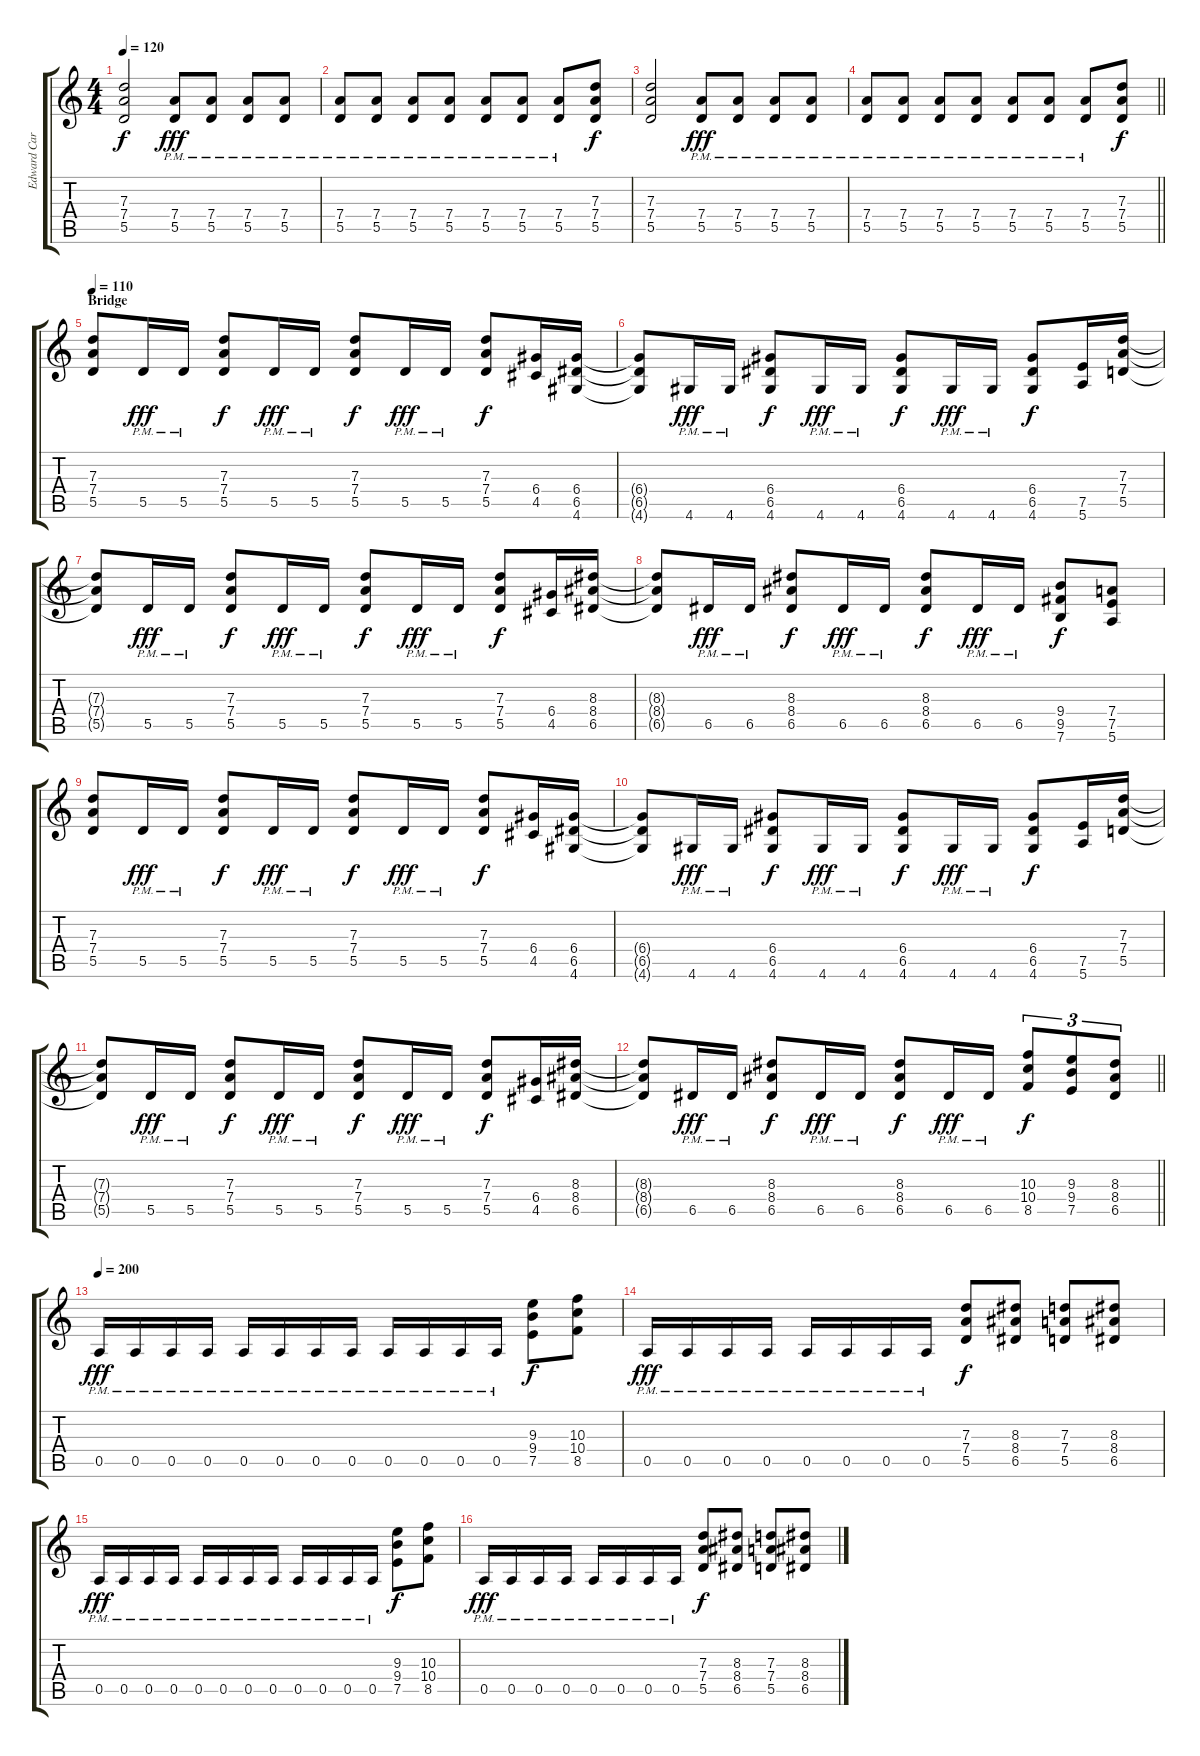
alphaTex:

\track ("Edward Carlson" "Edward Car") {instrument overdrivenguitar}
\staff {score tabs}
\tuning (E4 B3 G3 D3 A2 E2) {hide}
\ts (4 4)
\tempo 120
\clef g2
\ks c
(7.3 7.4 5.5).2{dy f} (7.4{pm} 5.5{pm}).8{dy fff} (7.4{pm} 5.5{pm}).8 (7.4{pm} 5.5{pm}).8 (7.4{pm} 5.5{pm}).8 |
(7.4{pm} 5.5{pm}).8 (7.4{pm} 5.5{pm}).8 (7.4{pm} 5.5{pm}).8 (7.4{pm} 5.5{pm}).8 (7.4{pm} 5.5{pm}).8 (7.4{pm} 5.5{pm}).8 (7.4{pm} 5.5{pm}).8 (7.3 7.4 5.5).8{dy f} |
(7.3 7.4 5.5).2 (7.4{pm} 5.5{pm}).8{dy fff} (7.4{pm} 5.5{pm}).8 (7.4{pm} 5.5{pm}).8 (7.4{pm} 5.5{pm}).8 |
\barLineRight lightlight
(7.4{pm} 5.5{pm}).8 (7.4{pm} 5.5{pm}).8 (7.4{pm} 5.5{pm}).8 (7.4{pm} 5.5{pm}).8 (7.4{pm} 5.5{pm}).8 (7.4{pm} 5.5{pm}).8 (7.4{pm} 5.5{pm}).8 (7.3 7.4 5.5).8{dy f} |
\section ("" "Bridge")
\tempo 110
(7.3 7.4 5.5).8 5.5{pm}.16{dy fff} 5.5{pm}.16 (7.3 7.4 5.5).8{dy f} 5.5{pm}.16{dy fff} 5.5{pm}.16 (7.3 7.4 5.5).8{dy f} 5.5{pm}.16{dy fff} 5.5{pm}.16 (7.3 7.4 5.5).8{dy f} (6.4 4.5).16 (6.4 6.5 4.6).16 |
(6.4{t} 6.5{t} 4.6{t}).8 4.6{pm}.16{dy fff} 4.6{pm}.16 (6.4 6.5 4.6).8{dy f} 4.6{pm}.16{dy fff} 4.6{pm}.16 (6.4 6.5 4.6).8{dy f} 4.6{pm}.16{dy fff} 4.6{pm}.16 (6.4 6.5 4.6).8{dy f} (7.5 5.6).16 (7.3 7.4 5.5).16 |
(7.3{t} 7.4{t} 5.5{t}).8 5.5{pm}.16{dy fff} 5.5{pm}.16 (7.3 7.4 5.5).8{dy f} 5.5{pm}.16{dy fff} 5.5{pm}.16 (7.3 7.4 5.5).8{dy f} 5.5{pm}.16{dy fff} 5.5{pm}.16 (7.3 7.4 5.5).8{dy f} (6.4 4.5).16 (8.3 8.4 6.5).16 |
(8.3{t} 8.4{t} 6.5{t}).8 6.5{pm}.16{dy fff} 6.5{pm}.16 (8.3 8.4 6.5).8{dy f} 6.5{pm}.16{dy fff} 6.5{pm}.16 (8.3 8.4 6.5).8{dy f} 6.5{pm}.16{dy fff} 6.5{pm}.16 (9.4 9.5 7.6).8{dy f} (7.4 7.5 5.6).8 |
(7.3 7.4 5.5).8 5.5{pm}.16{dy fff} 5.5{pm}.16 (7.3 7.4 5.5).8{dy f} 5.5{pm}.16{dy fff} 5.5{pm}.16 (7.3 7.4 5.5).8{dy f} 5.5{pm}.16{dy fff} 5.5{pm}.16 (7.3 7.4 5.5).8{dy f} (6.4 4.5).16 (6.4 6.5 4.6).16 |
(6.4{t} 6.5{t} 4.6{t}).8 4.6{pm}.16{dy fff} 4.6{pm}.16 (6.4 6.5 4.6).8{dy f} 4.6{pm}.16{dy fff} 4.6{pm}.16 (6.4 6.5 4.6).8{dy f} 4.6{pm}.16{dy fff} 4.6{pm}.16 (6.4 6.5 4.6).8{dy f} (7.5 5.6).16 (7.3 7.4 5.5).16 |
(7.3{t} 7.4{t} 5.5{t}).8 5.5{pm}.16{dy fff} 5.5{pm}.16 (7.3 7.4 5.5).8{dy f} 5.5{pm}.16{dy fff} 5.5{pm}.16 (7.3 7.4 5.5).8{dy f} 5.5{pm}.16{dy fff} 5.5{pm}.16 (7.3 7.4 5.5).8{dy f} (6.4 4.5).16 (8.3 8.4 6.5).16 |
\barLineRight lightlight
(8.3{t} 8.4{t} 6.5{t}).8 6.5{pm}.16{dy fff} 6.5{pm}.16 (8.3 8.4 6.5).8{dy f} 6.5{pm}.16{dy fff} 6.5{pm}.16 (8.3 8.4 6.5).8{dy f} 6.5{pm}.16{dy fff} 6.5{pm}.16 (10.3 10.4 8.5).8{tu (3 2) dy f} (9.3 9.4 7.5).8{tu (3 2)} (8.3 8.4 6.5).8{tu (3 2)} |
\tempo 200
0.5{pm}.16{dy fff} 0.5{pm}.16 0.5{pm}.16 0.5{pm}.16 0.5{pm}.16 0.5{pm}.16 0.5{pm}.16 0.5{pm}.16 0.5{pm}.16 0.5{pm}.16 0.5{pm}.16 0.5{pm}.16 (9.3 9.4 7.5).8{dy f} (10.3 10.4 8.5).8 |
0.5{pm}.16{dy fff} 0.5{pm}.16 0.5{pm}.16 0.5{pm}.16 0.5{pm}.16 0.5{pm}.16 0.5{pm}.16 0.5{pm}.16 (7.3 7.4 5.5).8{dy f} (8.3 8.4 6.5).8 (7.3 7.4 5.5).8 (8.3 8.4 6.5).8 |
0.5{pm}.16{dy fff} 0.5{pm}.16 0.5{pm}.16 0.5{pm}.16 0.5{pm}.16 0.5{pm}.16 0.5{pm}.16 0.5{pm}.16 0.5{pm}.16 0.5{pm}.16 0.5{pm}.16 0.5{pm}.16 (9.3 9.4 7.5).8{dy f} (10.3 10.4 8.5).8 |
0.5{pm}.16{dy fff} 0.5{pm}.16 0.5{pm}.16 0.5{pm}.16 0.5{pm}.16 0.5{pm}.16 0.5{pm}.16 0.5{pm}.16 (7.3 7.4 5.5).8{dy f} (8.3 8.4 6.5).8 (7.3 7.4 5.5).8 (8.3 8.4 6.5).8
